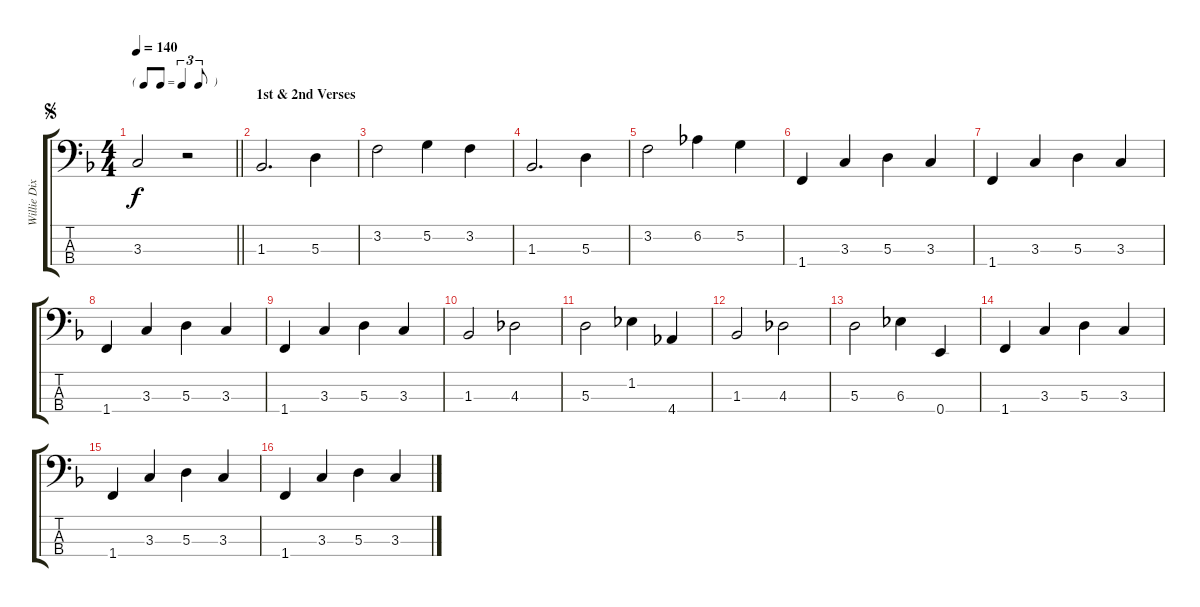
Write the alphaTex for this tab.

\track ("Willie Dixon - Double Bass" "Willie Dix") {instrument acousticbass}
\staff {score tabs}
\tuning (G2 D2 A1 E1) {hide}
\ts (4 4)
\tf triplet8th
\jump segno
\tempo 140
\clef f4
\barLineRight lightlight
\ks f
3.3.2{dy f} r.2 |
\section ("" "1st & 2nd Verses")
1.3.2{d} 5.3.4 |
3.2.2 5.2.4 3.2.4 |
1.3.2{d} 5.3.4 |
3.2.2 6.2.4 5.2.4 |
1.4.4 3.3.4 5.3.4 3.3.4 |
1.4.4 3.3.4 5.3.4 3.3.4 |
1.4.4 3.3.4 5.3.4 3.3.4 |
1.4.4 3.3.4 5.3.4 3.3.4 |
1.3.2 4.3.2 |
5.3.2 1.2.4 4.4.4 |
1.3.2 4.3.2 |
5.3.2 6.3.4 0.4.4 |
1.4.4 3.3.4 5.3.4 3.3.4 |
1.4.4 3.3.4 5.3.4 3.3.4 |
1.4.4 3.3.4 5.3.4 3.3.4
